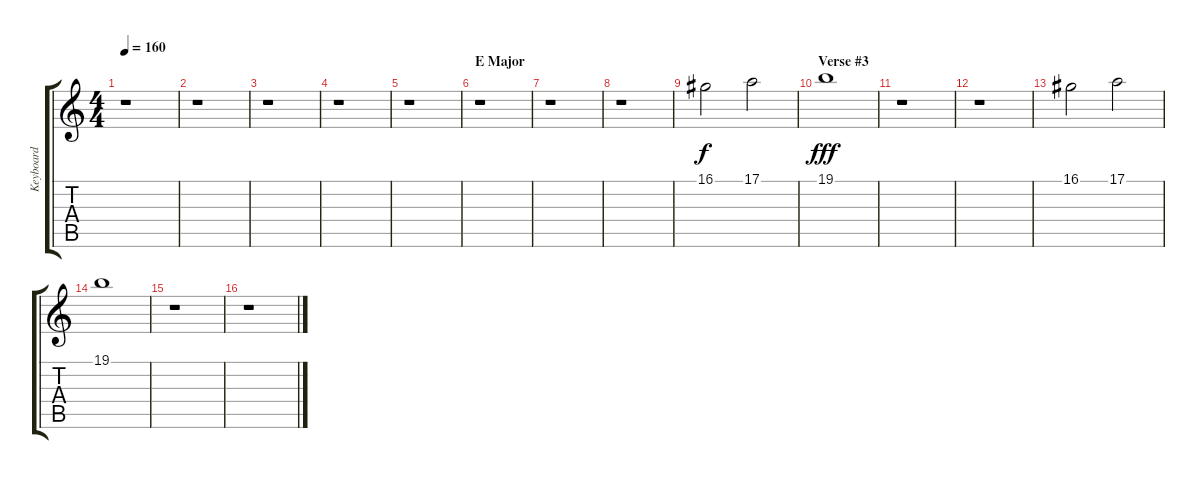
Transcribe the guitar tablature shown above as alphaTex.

\track ("Keyboard" "Keyboard") {instrument electricpiano2}
\staff {score tabs}
\tuning (E4 B3 G3 D3 A2 E2) {hide}
\ts (4 4)
\tempo 160
\clef g2
\ks c
r.1{dy f} |
r.1 |
r.1 |
r.1 |
r.1 |
\section ("" "E Major")
r.1 |
r.1 |
r.1 |
16.1.2 17.1.2 |
\section ("" "Verse #3")
19.1.1{dy fff} |
r.1 |
r.1 |
16.1.2 17.1.2 |
19.1.1 |
r.1 |
r.1
